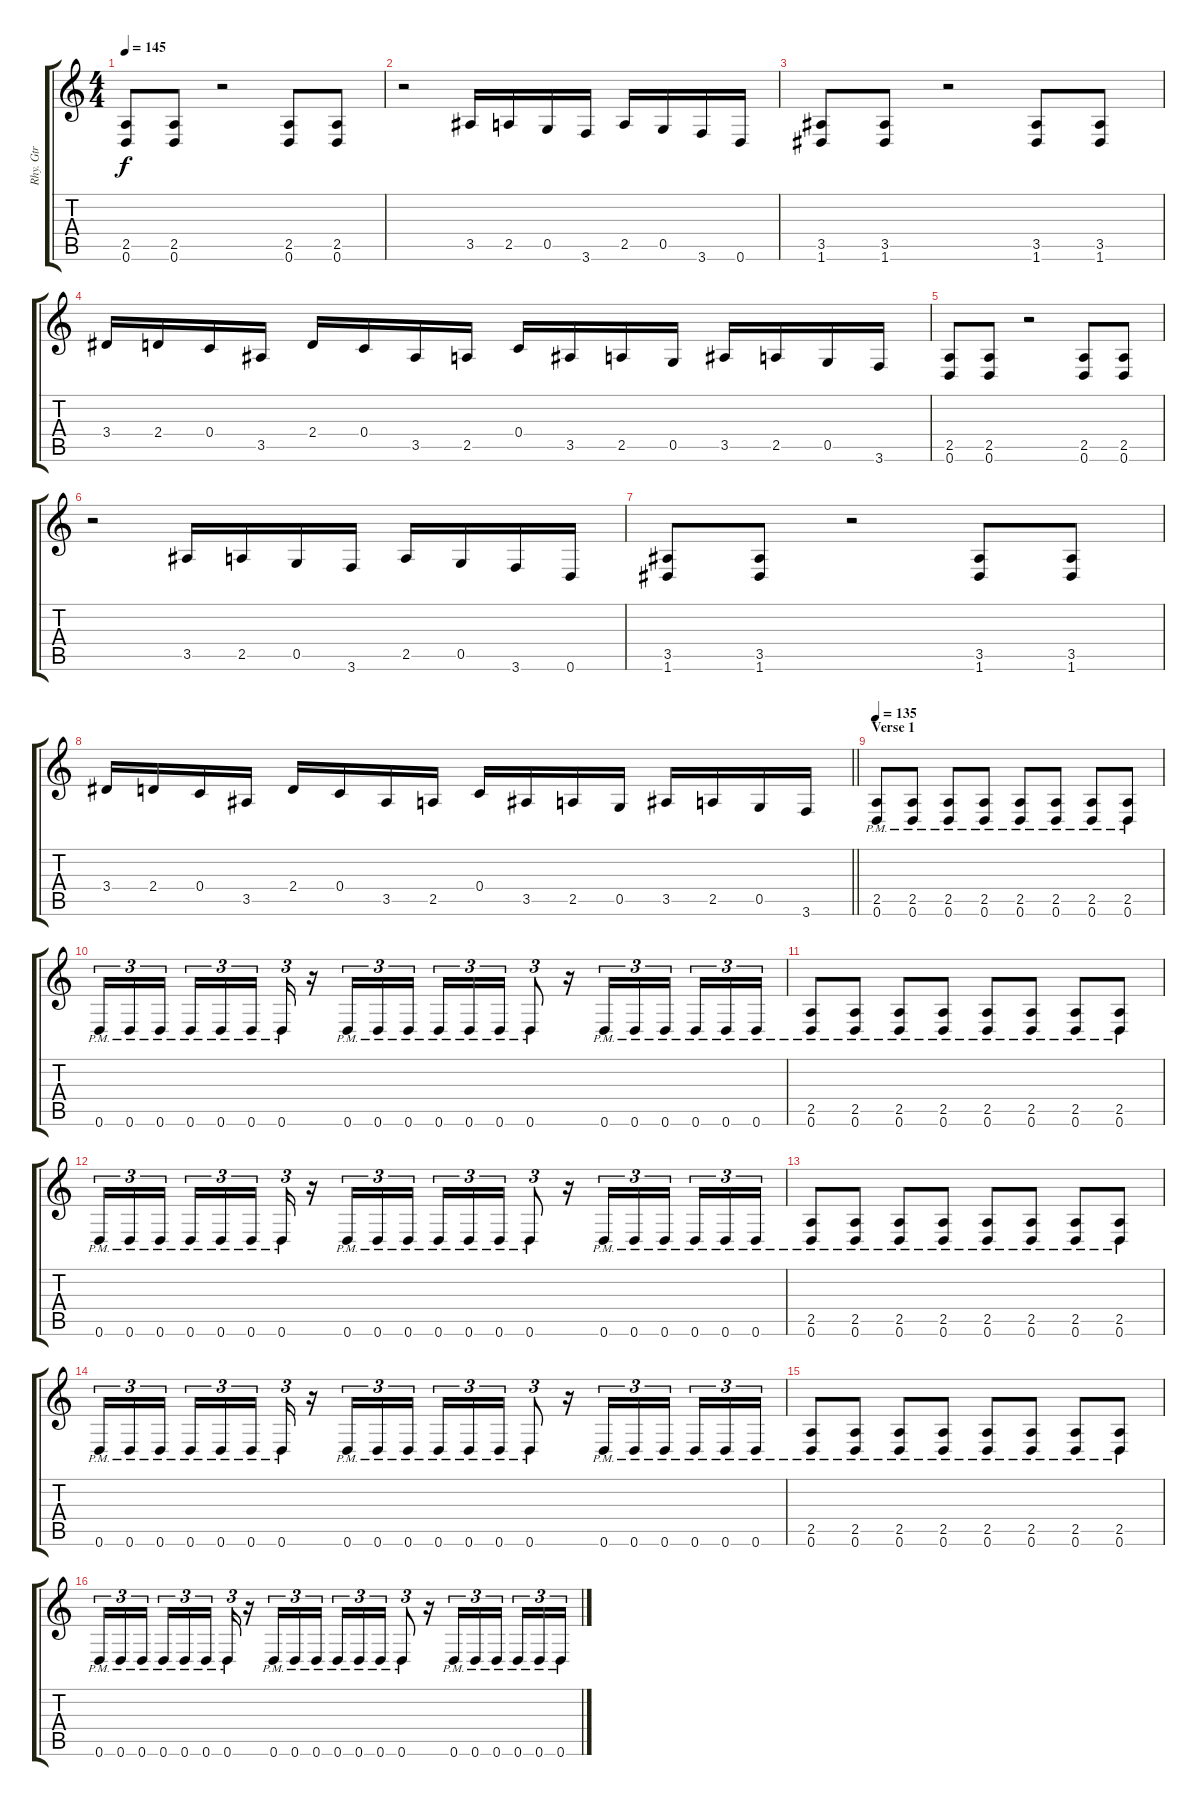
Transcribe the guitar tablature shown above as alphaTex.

\track ("Rhy. Gtr" "Rhy. Gtr") {instrument distortionguitar}
\staff {score tabs}
\tuning (D4 A3 F3 C3 G2 D2) {hide}
\ts (4 4)
\tempo 145
\clef g2
\ks c
(2.5 0.6).8{dy f} (2.5 0.6).8 r.2 (2.5 0.6).8 (2.5 0.6).8 |
r.2 3.5.16 2.5.16 0.5.16 3.6.16 2.5.16 0.5.16 3.6.16 0.6.16 |
(3.5 1.6).8 (3.5 1.6).8 r.2 (3.5 1.6).8 (3.5 1.6).8 |
3.4.16 2.4.16 0.4.16 3.5.16 2.4.16 0.4.16 3.5.16 2.5.16 0.4.16 3.5.16 2.5.16 0.5.16 3.5.16 2.5.16 0.5.16 3.6.16 |
(2.5 0.6).8 (2.5 0.6).8 r.2 (2.5 0.6).8 (2.5 0.6).8 |
r.2 3.5.16 2.5.16 0.5.16 3.6.16 2.5.16 0.5.16 3.6.16 0.6.16 |
(3.5 1.6).8 (3.5 1.6).8 r.2 (3.5 1.6).8 (3.5 1.6).8 |
\barLineRight lightlight
3.4.16 2.4.16 0.4.16 3.5.16 2.4.16 0.4.16 3.5.16 2.5.16 0.4.16 3.5.16 2.5.16 0.5.16 3.5.16 2.5.16 0.5.16 3.6.16 |
\section ("" "Verse 1")
\tempo 135
(2.5{pm} 0.6{pm}).8 (2.5{pm} 0.6{pm}).8 (2.5{pm} 0.6{pm}).8 (2.5{pm} 0.6{pm}).8 (2.5{pm} 0.6{pm}).8 (2.5{pm} 0.6{pm}).8 (2.5{pm} 0.6{pm}).8 (2.5{pm} 0.6{pm}).8 |
0.6{pm}.16{tu (3 2)} 0.6{pm}.16{tu (3 2)} 0.6{pm}.16{tu (3 2) beam splitsecondary} 0.6{pm}.16{tu (3 2)} 0.6{pm}.16{tu (3 2)} 0.6{pm}.16{tu (3 2)} 0.6{pm}.16{tu (3 2)} r.16 0.6{pm}.16{tu (3 2)} 0.6{pm}.16{tu (3 2)} 0.6{pm}.16{tu (3 2) beam splitsecondary} 0.6{pm}.16{tu (3 2)} 0.6{pm}.16{tu (3 2)} 0.6{pm}.16{tu (3 2)} 0.6{pm}.8{tu (3 2)} r.16 0.6{pm}.16{tu (3 2)} 0.6{pm}.16{tu (3 2)} 0.6{pm}.16{tu (3 2) beam splitsecondary} 0.6{pm}.16{tu (3 2)} 0.6{pm}.16{tu (3 2)} 0.6{pm}.16{tu (3 2)} |
(2.5{pm} 0.6{pm}).8 (2.5{pm} 0.6{pm}).8 (2.5{pm} 0.6{pm}).8 (2.5{pm} 0.6{pm}).8 (2.5{pm} 0.6{pm}).8 (2.5{pm} 0.6{pm}).8 (2.5{pm} 0.6{pm}).8 (2.5{pm} 0.6{pm}).8 |
0.6{pm}.16{tu (3 2)} 0.6{pm}.16{tu (3 2)} 0.6{pm}.16{tu (3 2) beam splitsecondary} 0.6{pm}.16{tu (3 2)} 0.6{pm}.16{tu (3 2)} 0.6{pm}.16{tu (3 2)} 0.6{pm}.16{tu (3 2)} r.16 0.6{pm}.16{tu (3 2)} 0.6{pm}.16{tu (3 2)} 0.6{pm}.16{tu (3 2) beam splitsecondary} 0.6{pm}.16{tu (3 2)} 0.6{pm}.16{tu (3 2)} 0.6{pm}.16{tu (3 2)} 0.6{pm}.8{tu (3 2)} r.16 0.6{pm}.16{tu (3 2)} 0.6{pm}.16{tu (3 2)} 0.6{pm}.16{tu (3 2) beam splitsecondary} 0.6{pm}.16{tu (3 2)} 0.6{pm}.16{tu (3 2)} 0.6{pm}.16{tu (3 2)} |
(2.5{pm} 0.6{pm}).8 (2.5{pm} 0.6{pm}).8 (2.5{pm} 0.6{pm}).8 (2.5{pm} 0.6{pm}).8 (2.5{pm} 0.6{pm}).8 (2.5{pm} 0.6{pm}).8 (2.5{pm} 0.6{pm}).8 (2.5{pm} 0.6{pm}).8 |
0.6{pm}.16{tu (3 2)} 0.6{pm}.16{tu (3 2)} 0.6{pm}.16{tu (3 2) beam splitsecondary} 0.6{pm}.16{tu (3 2)} 0.6{pm}.16{tu (3 2)} 0.6{pm}.16{tu (3 2)} 0.6{pm}.16{tu (3 2)} r.16 0.6{pm}.16{tu (3 2)} 0.6{pm}.16{tu (3 2)} 0.6{pm}.16{tu (3 2) beam splitsecondary} 0.6{pm}.16{tu (3 2)} 0.6{pm}.16{tu (3 2)} 0.6{pm}.16{tu (3 2)} 0.6{pm}.8{tu (3 2)} r.16 0.6{pm}.16{tu (3 2)} 0.6{pm}.16{tu (3 2)} 0.6{pm}.16{tu (3 2) beam splitsecondary} 0.6{pm}.16{tu (3 2)} 0.6{pm}.16{tu (3 2)} 0.6{pm}.16{tu (3 2)} |
(2.5{pm} 0.6{pm}).8 (2.5{pm} 0.6{pm}).8 (2.5{pm} 0.6{pm}).8 (2.5{pm} 0.6{pm}).8 (2.5{pm} 0.6{pm}).8 (2.5{pm} 0.6{pm}).8 (2.5{pm} 0.6{pm}).8 (2.5{pm} 0.6{pm}).8 |
0.6{pm}.16{tu (3 2)} 0.6{pm}.16{tu (3 2)} 0.6{pm}.16{tu (3 2) beam splitsecondary} 0.6{pm}.16{tu (3 2)} 0.6{pm}.16{tu (3 2)} 0.6{pm}.16{tu (3 2)} 0.6{pm}.16{tu (3 2)} r.16 0.6{pm}.16{tu (3 2)} 0.6{pm}.16{tu (3 2)} 0.6{pm}.16{tu (3 2) beam splitsecondary} 0.6{pm}.16{tu (3 2)} 0.6{pm}.16{tu (3 2)} 0.6{pm}.16{tu (3 2)} 0.6{pm}.8{tu (3 2)} r.16 0.6{pm}.16{tu (3 2)} 0.6{pm}.16{tu (3 2)} 0.6{pm}.16{tu (3 2) beam splitsecondary} 0.6{pm}.16{tu (3 2)} 0.6{pm}.16{tu (3 2)} 0.6{pm}.16{tu (3 2)}
